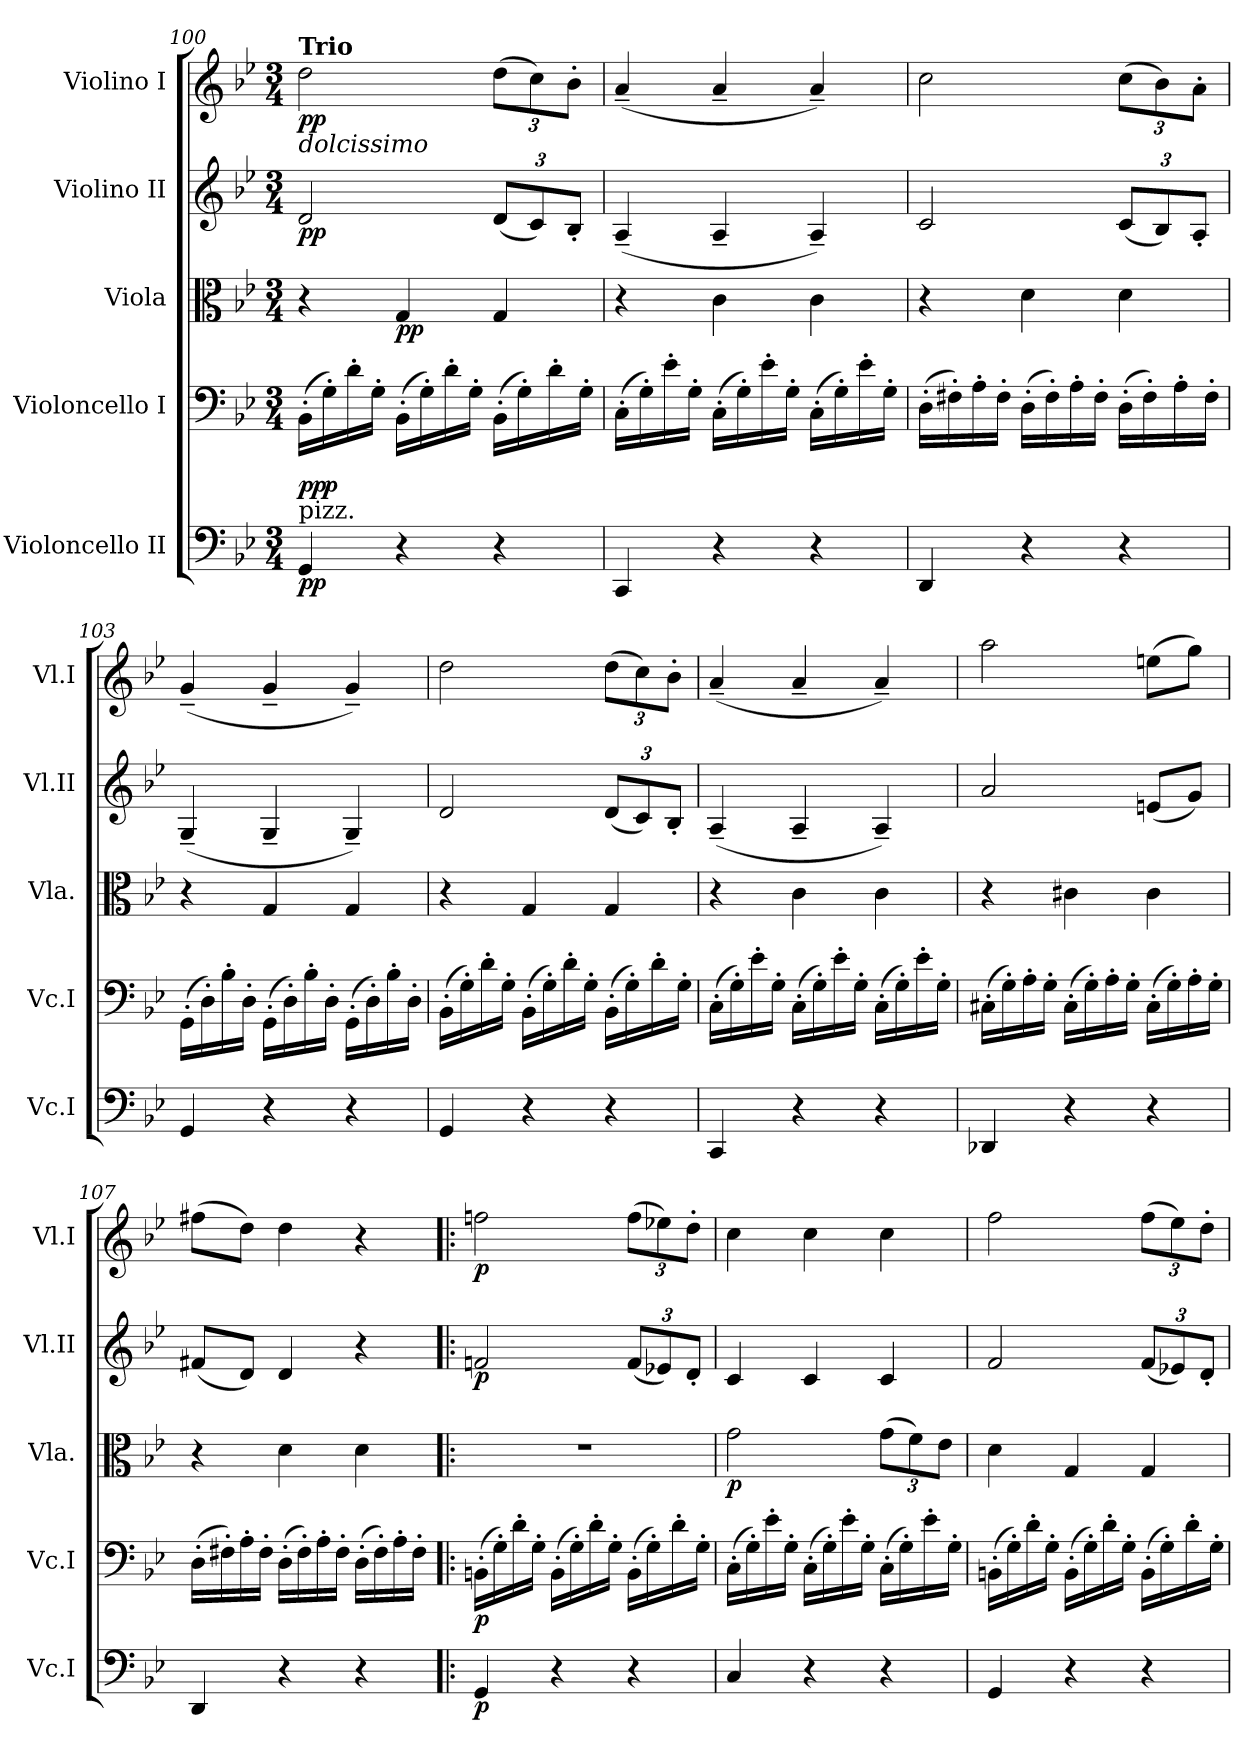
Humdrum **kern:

**kern	**dynam	**kern	**dynam	**kern	**dynam	**kern	**dynam	**kern	**dynam
*part5	*part5	*part4	*part4	*part3	*part3	*part2	*part2	*part1	*part1
*staff5	*staff5	*staff4	*staff4	*staff3	*staff3	*staff2	*staff2	*staff1	*staff1
*I"Violoncello II	*	*I"Violoncello I	*	*I"Viola	*	*I"Violino II	*	*I"Violino I	*
*I'Vc.I	*	*I'Vc.I	*	*I'Vla.	*	*I'Vl.II	*	*I'Vl.I	*
!!LO:PB:g=z
*clefF4	*	*clefF4	*	*clefC3	*	*clefG2	*	*clefG2	*
*k[b-e-]	*	*k[b-e-]	*	*k[b-e-]	*	*k[b-e-]	*	*k[b-e-]	*
*M3/4	*	*M3/4	*	*M3/4	*	*M3/4	*	*M3/4	*
=100	=100	=100	=100	=100	=100	=100	=100	=100	=100
!	!	!	!	!	!	!	!	!LO:TX:b:i:t=dolcissimo	!
!	!	!	!	!	!	!	!	!LO:TX:a:B:t=Trio	!
!LO:TX:a:t=pizz.	!	!	!	!	!	!	!	!	!
!	!LO:DY:b	!	!LO:DY:b	!	!	!	!LO:DY:b	!	!LO:DY:b
4GG/	pp	(16BB-'\LL	pp	4r	.	2d/	pp	2dd\	pp
!	!	!	!LO:DY:b	!	!	!	!	!	!
.	.	16G'\)	p	.	.	.	.	.	.
.	.	16d'\	.	.	.	.	.	.	.
.	.	16G'\JJ	.	.	.	.	.	.	.
!	!	!	!	!	!LO:DY:b	!	!	!	!
4r	.	(16BB-'\LL	.	4G/	pp	.	.	.	.
.	.	16G'\)	.	.	.	.	.	.	.
.	.	16d'\	.	.	.	.	.	.	.
.	.	16G'\JJ	.	.	.	.	.	.	.
*	*	*	*	*	*	*Xbrackettup	*	*Xbrackettup	*
4r	.	(16BB-'\LL	.	4G/	.	(12d/L	.	(12dd\L	.
.	.	16G'\)	.	.	.	.	.	.	.
.	.	.	.	.	.	12c/)	.	12cc\)	.
.	.	16d'\	.	.	.	.	.	.	.
.	.	.	.	.	.	12B-'/J	.	12b-'\J	.
.	.	16G'\JJ	.	.	.	.	.	.	.
=101	=101	=101	=101	=101	=101	=101	=101	=101	=101
4CC/	.	(16C'\LL	.	4r	.	(4A~/	.	(4a~/	.
.	.	16G'\)	.	.	.	.	.	.	.
.	.	16e-'\	.	.	.	.	.	.	.
.	.	16G'\JJ	.	.	.	.	.	.	.
4r	.	(16C'\LL	.	4c\	.	4A~/	.	4a~/	.
.	.	16G'\)	.	.	.	.	.	.	.
.	.	16e-'\	.	.	.	.	.	.	.
.	.	16G'\JJ	.	.	.	.	.	.	.
4r	.	(16C'\LL	.	4c\	.	4A~/)	.	4a~/)	.
.	.	16G'\)	.	.	.	.	.	.	.
.	.	16e-'\	.	.	.	.	.	.	.
.	.	16G'\JJ	.	.	.	.	.	.	.
=102	=102	=102	=102	=102	=102	=102	=102	=102	=102
4DD/	.	(16D'\LL	.	4r	.	2c/	.	2cc\	.
.	.	16F#X'\)	.	.	.	.	.	.	.
.	.	16A'\	.	.	.	.	.	.	.
.	.	16F#'\JJ	.	.	.	.	.	.	.
4r	.	(16D'\LL	.	4d\	.	.	.	.	.
.	.	16F#'\)	.	.	.	.	.	.	.
.	.	16A'\	.	.	.	.	.	.	.
.	.	16F#'\JJ	.	.	.	.	.	.	.
4r	.	(16D'\LL	.	4d\	.	(12c/L	.	(12cc\L	.
.	.	16F#'\)	.	.	.	.	.	.	.
.	.	.	.	.	.	12B-/)	.	12b-\)	.
.	.	16A'\	.	.	.	.	.	.	.
.	.	.	.	.	.	12A'/J	.	12a'\J	.
.	.	16F#'\JJ	.	.	.	.	.	.	.
!!LO:LB:g=z
=103	=103	=103	=103	=103	=103	=103	=103	=103	=103
4GG/	.	(16GG'\LL	.	4r	.	(4G~/	.	(4g~/	.
.	.	16D'\)	.	.	.	.	.	.	.
.	.	16B-'\	.	.	.	.	.	.	.
.	.	16D'\JJ	.	.	.	.	.	.	.
4r	.	(16GG'\LL	.	4G/	.	4G~/	.	4g~/	.
.	.	16D'\)	.	.	.	.	.	.	.
.	.	16B-'\	.	.	.	.	.	.	.
.	.	16D'\JJ	.	.	.	.	.	.	.
4r	.	(16GG'\LL	.	4G/	.	4G~/)	.	4g~/)	.
.	.	16D'\)	.	.	.	.	.	.	.
.	.	16B-'\	.	.	.	.	.	.	.
.	.	16D'\JJ	.	.	.	.	.	.	.
=104	=104	=104	=104	=104	=104	=104	=104	=104	=104
4GG/	.	(16BB-'\LL	.	4r	.	2d/	.	2dd\	.
.	.	16G'\)	.	.	.	.	.	.	.
.	.	16d'\	.	.	.	.	.	.	.
.	.	16G'\JJ	.	.	.	.	.	.	.
4r	.	(16BB-'\LL	.	4G/	.	.	.	.	.
.	.	16G'\)	.	.	.	.	.	.	.
.	.	16d'\	.	.	.	.	.	.	.
.	.	16G'\JJ	.	.	.	.	.	.	.
4r	.	(16BB-'\LL	.	4G/	.	(12d/L	.	(12dd\L	.
.	.	16G'\)	.	.	.	.	.	.	.
.	.	.	.	.	.	12c/)	.	12cc\)	.
.	.	16d'\	.	.	.	.	.	.	.
.	.	.	.	.	.	12B-'/J	.	12b-'\J	.
.	.	16G'\JJ	.	.	.	.	.	.	.
=105	=105	=105	=105	=105	=105	=105	=105	=105	=105
4CC/	.	(16C'\LL	.	4r	.	(4A~/	.	(4a~/	.
.	.	16G'\)	.	.	.	.	.	.	.
.	.	16e-'\	.	.	.	.	.	.	.
.	.	16G'\JJ	.	.	.	.	.	.	.
4r	.	(16C'\LL	.	4c\	.	4A~/	.	4a~/	.
.	.	16G'\)	.	.	.	.	.	.	.
.	.	16e-'\	.	.	.	.	.	.	.
.	.	16G'\JJ	.	.	.	.	.	.	.
4r	.	(16C'\LL	.	4c\	.	4A~/)	.	4a~/)	.
.	.	16G'\)	.	.	.	.	.	.	.
.	.	16e-'\	.	.	.	.	.	.	.
.	.	16G'\JJ	.	.	.	.	.	.	.
=106	=106	=106	=106	=106	=106	=106	=106	=106	=106
4DD-X/	.	(16C#X'\LL	.	4r	.	2a/	.	2aa\	.
.	.	16G'\)	.	.	.	.	.	.	.
.	.	16A'\	.	.	.	.	.	.	.
.	.	16G'\JJ	.	.	.	.	.	.	.
4r	.	(16C#'\LL	.	4c#X\	.	.	.	.	.
.	.	16G'\)	.	.	.	.	.	.	.
.	.	16A'\	.	.	.	.	.	.	.
.	.	16G'\JJ	.	.	.	.	.	.	.
4r	.	(16C#'\LL	.	4c#\	.	(8en/L	.	(8een\L	.
.	.	16G'\)	.	.	.	.	.	.	.
.	.	16A'\	.	.	.	8g/J)	.	8gg\J)	.
.	.	16G'\JJ	.	.	.	.	.	.	.
!!LO:PB:g=z
=107	=107	=107	=107	=107	=107	=107	=107	=107	=107
4DD/	.	(16D'\LL	.	4r	.	(8f#X/L	.	(8ff#X\L	.
.	.	16F#X'\)	.	.	.	.	.	.	.
.	.	16A'\	.	.	.	8d/J)	.	8dd\J)	.
.	.	16F#'\JJ	.	.	.	.	.	.	.
4r	.	(16D'\LL	.	4d\	.	4d/	.	4dd\	.
.	.	16F#'\)	.	.	.	.	.	.	.
.	.	16A'\	.	.	.	.	.	.	.
.	.	16F#'\JJ	.	.	.	.	.	.	.
4r	.	(16D'\LL	.	4d\	.	4r	.	4r	.
.	.	16F#'\)	.	.	.	.	.	.	.
.	.	16A'\	.	.	.	.	.	.	.
.	.	16F#'\JJ	.	.	.	.	.	.	.
=108!|:	=108!|:	=108!|:	=108!|:	=108!|:	=108!|:	=108!|:	=108!|:	=108!|:	=108!|:
!	!LO:DY:b	!	!LO:DY:b	!	!	!	!LO:DY:b	!	!LO:DY:b
4GG/	p	(16BBn'\LL	p	2.r	.	2fn/	p	2ffn\	p
.	.	16G'\)	.	.	.	.	.	.	.
.	.	16d'\	.	.	.	.	.	.	.
.	.	16G'\JJ	.	.	.	.	.	.	.
4r	.	(16BB'\LL	.	.	.	.	.	.	.
.	.	16G'\)	.	.	.	.	.	.	.
.	.	16d'\	.	.	.	.	.	.	.
.	.	16G'\JJ	.	.	.	.	.	.	.
4r	.	(16BB'\LL	.	.	.	(12f/L	.	(12ff\L	.
.	.	16G'\)	.	.	.	.	.	.	.
.	.	.	.	.	.	12e-X/)	.	12ee-X\)	.
.	.	16d'\	.	.	.	.	.	.	.
.	.	.	.	.	.	12d'/J	.	12dd'\J	.
.	.	16G'\JJ	.	.	.	.	.	.	.
=109	=109	=109	=109	=109	=109	=109	=109	=109	=109
!	!	!	!	!	!LO:DY:b	!	!	!	!
4C/	.	(16C'\LL	.	2g\	p	4c/	.	4cc\	.
.	.	16G'\)	.	.	.	.	.	.	.
.	.	16e-'\	.	.	.	.	.	.	.
.	.	16G'\JJ	.	.	.	.	.	.	.
4r	.	(16C'\LL	.	.	.	4c/	.	4cc\	.
.	.	16G'\)	.	.	.	.	.	.	.
.	.	16e-'\	.	.	.	.	.	.	.
.	.	16G'\JJ	.	.	.	.	.	.	.
*	*	*	*	*Xbrackettup	*	*	*	*	*
4r	.	(16C'\LL	.	(12g\L	.	4c/	.	4cc\	.
.	.	16G'\)	.	.	.	.	.	.	.
.	.	.	.	12f\)	.	.	.	.	.
.	.	16e-'\	.	.	.	.	.	.	.
.	.	.	.	12e-\J	.	.	.	.	.
.	.	16G'\JJ	.	.	.	.	.	.	.
!!LO:LB:g=z
=110	=110	=110	=110	=110	=110	=110	=110	=110	=110
4GG/	.	(16BBn'\LL	.	4d\	.	2f/	.	2ff\	.
.	.	16G'\)	.	.	.	.	.	.	.
.	.	16d'\	.	.	.	.	.	.	.
.	.	16G'\JJ	.	.	.	.	.	.	.
4r	.	(16BB'\LL	.	4G/	.	.	.	.	.
.	.	16G'\)	.	.	.	.	.	.	.
.	.	16d'\	.	.	.	.	.	.	.
.	.	16G'\JJ	.	.	.	.	.	.	.
4r	.	(16BB'\LL	.	4G/	.	(12f/L	.	(12ff\L	.
.	.	16G'\)	.	.	.	.	.	.	.
.	.	.	.	.	.	12e-X/)	.	12ee-\)	.
.	.	16d'\	.	.	.	.	.	.	.
.	.	.	.	.	.	12d'/J	.	12dd'\J	.
.	.	16G'\JJ	.	.	.	.	.	.	.
=	=	=	=	=	=	=	=	=	=
*-	*-	*-	*-	*-	*-	*-	*-	*-	*-
